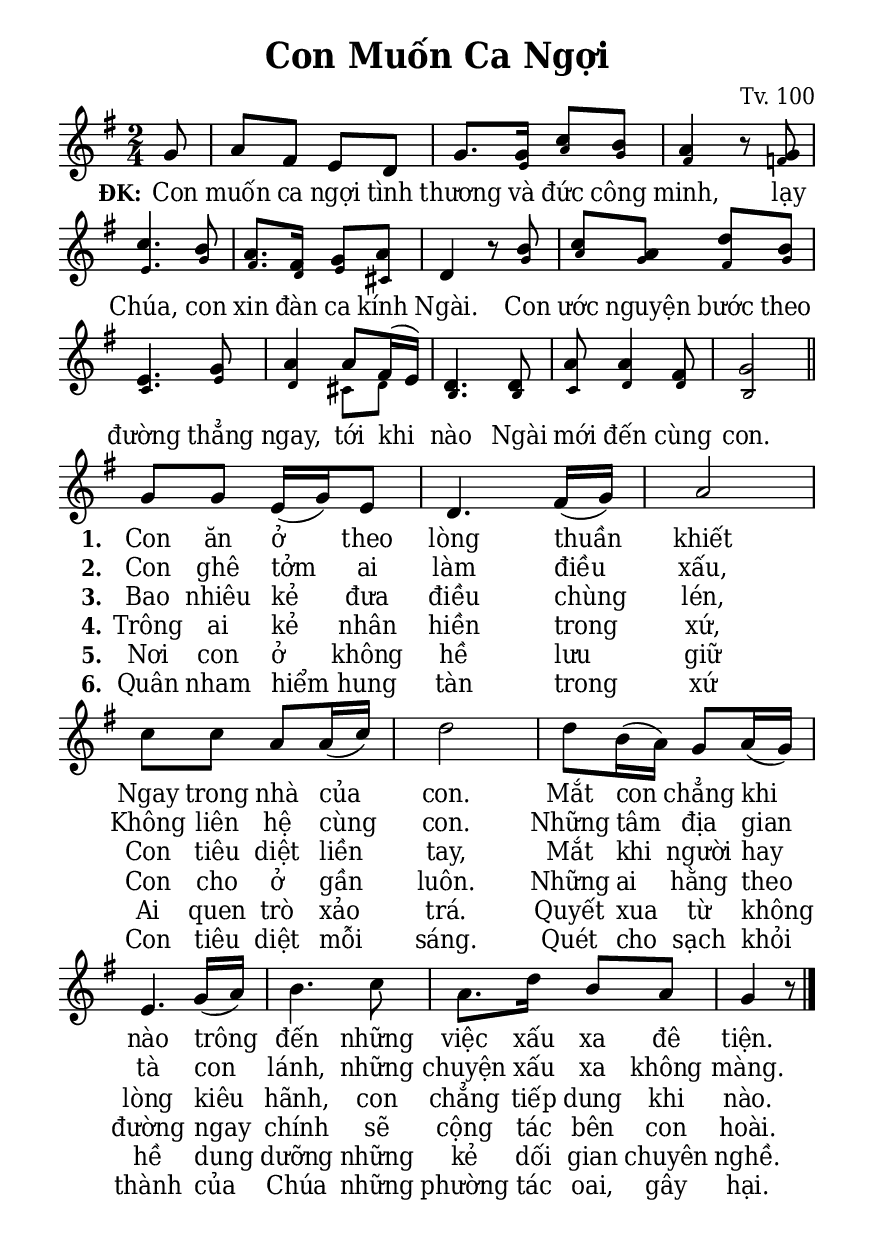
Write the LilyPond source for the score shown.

% Cài đặt chung\
\version "2.22.1"
\include "english.ly"

\header {
  title = "Con Muốn Ca Ngợi"
  composer = "Tv. 100"
  %arranger = "Lm. Kim Long"
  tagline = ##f
}

% Nhạc phiên khúc
nhacPhienKhucSop = \relative c'' {
  \partial 8 g8 |
  a fs e d |
  g8. g16 c8 b |
  a4 r8 g |
  c4. b8 |
  a8. fs16 g8 a |
  d,4 r8 b' |
  c a d b |
  e,4. g8 |
  a4 a8 fs16 (e) |
  d4. d8 |
  a' a4 fs8 |
  g2 \bar "||" \break
  
  g8 g e16 (g) e8 |
  d4. fs16 (g) |
  a2 |
  c8 c a a16 (c) |
  d2 |
  d8 b16 (a) g8 a16 (g) |
  e4. g16 (a) |
  b4. c8 |
  a8. d16 b8 a |
  g4 r8 \bar "|."
}

nhacPhienKhucAlto = \relative c'' {
  g8 |
  a fs e d |
  g8. e16 a8 g |
  fs4 r8 f! |
  e4. g8 |
  fs8. d16 e8 cs |
  d4 r8 g |
  a g fs g |
  c,4. e8 |
  d4 cs8 [d] |
  b4. b8 |
  c d4 d8 |
  b2
}

% Lời phiên khúc
loiPhienKhucSop = \lyrics {
  \set stanza = "ĐK:"
  Con muốn ca ngợi tình thương và đức công minh,
  lạy Chúa, con xin đàn ca kính Ngài.
  Con ước nguyện bước theo đường thẳng ngay,
  tới khi nào Ngài mới đến cùng con.
  <<
    {
      \set stanza = "1."
      Con ăn ở theo lòng thuần khiết
      Ngay trong nhà của con.
      Mắt con chẳng khi nào trông đến
      những việc xấu xa đê tiện.
    }
    \new Lyrics {
	    \set associatedVoice = "beSop"
	    \set stanza = "2."
	    Con ghê tởm ai làm điều xấu,
	    Không liên hệ cùng con.
	    Những tâm địa gian tà con lánh,
	    những chuyện xấu xa không màng.
    }
    \new Lyrics {
	    \set associatedVoice = "beSop"
	    \set stanza = "3."
	    Bao nhiêu kẻ đưa điều chùng lén,
	    Con tiêu diệt liền tay,
	    Mắt khi người hay lòng kiêu hãnh,
	    con chẳng tiếp dung khi nào.
    }
    \new Lyrics {
	    \set associatedVoice = "beSop"
	    \set stanza = "4."
	    Trông ai kẻ nhân hiền trong xứ,
	    Con cho ở gần luôn.
	    Những ai hằng theo đường ngay chính
	    sẽ cộng tác bên con hoài.
    }
    \new Lyrics {
	    \set associatedVoice = "beSop"
	    \set stanza = "5."
	    Nơi con ở không hề lưu giữ
	    Ai quen trò xảo trá.
	    Quyết xua từ không hề dung dưỡng
	    những kẻ dối gian chuyên nghề.
    }
    \new Lyrics {
	    \set associatedVoice = "beSop"
	    \set stanza = "6."
	    Quân nham hiểm hung tàn trong xứ
	    Con tiêu diệt mỗi sáng.
	    Quét cho sạch khỏi thành của Chúa
	    những phường tác oai, gây hại.
    }
  >>
}

% Dàn trang
\paper {
  #(set-paper-size "a5")
  top-margin = 5\mm
  bottom-margin = 5\mm
  left-margin = 10\mm
  right-margin = 10\mm
  indent = #0
  #(define fonts
	 (make-pango-font-tree "Deja Vu Serif Condensed"
	 		       "Deja Vu Serif Condensed"
			       "Deja Vu Serif Condensed"
			       (/ 20 20)))
  print-page-number = ##f
  page-count = #1
}

TongNhip = {
  \key g \major \time 2/4
  \set Timing.beamExceptions = #'()
  \set Timing.baseMoment = #(ly:make-moment 1/4)
}

% Đổi kích thước nốt cho bè phụ
notBePhu =
#(define-music-function (font-size music) (number? ly:music?)
   (for-some-music
     (lambda (m)
       (if (music-is-of-type? m 'rhythmic-event)
           (begin
             (set! (ly:music-property m 'tweaks)
                   (cons `(font-size . ,font-size)
                         (ly:music-property m 'tweaks)))
             #t)
           #f))
     music)
   music)

\score {
  \new ChoirStaff <<
    \new Staff \with {
        \consists "Merge_rests_engraver"
        printPartCombineTexts = ##f
      }
      <<
      \new Voice \TongNhip \partCombine 
        \nhacPhienKhucSop
        \notBePhu -3 { \nhacPhienKhucAlto }
      \new NullVoice = beSop \nhacPhienKhucSop
      \new Lyrics \lyricsto beSop \loiPhienKhucSop
      >>
  >>
  \layout {
    %\override Staff.TimeSignature.transparent = ##t
    \override Lyrics.LyricSpace.minimum-distance = #0.6
    \override Score.BarNumber.break-visibility = ##(#f #f #f)
    \override Score.SpacingSpanner.uniform-stretching = ##t
  } 
}
